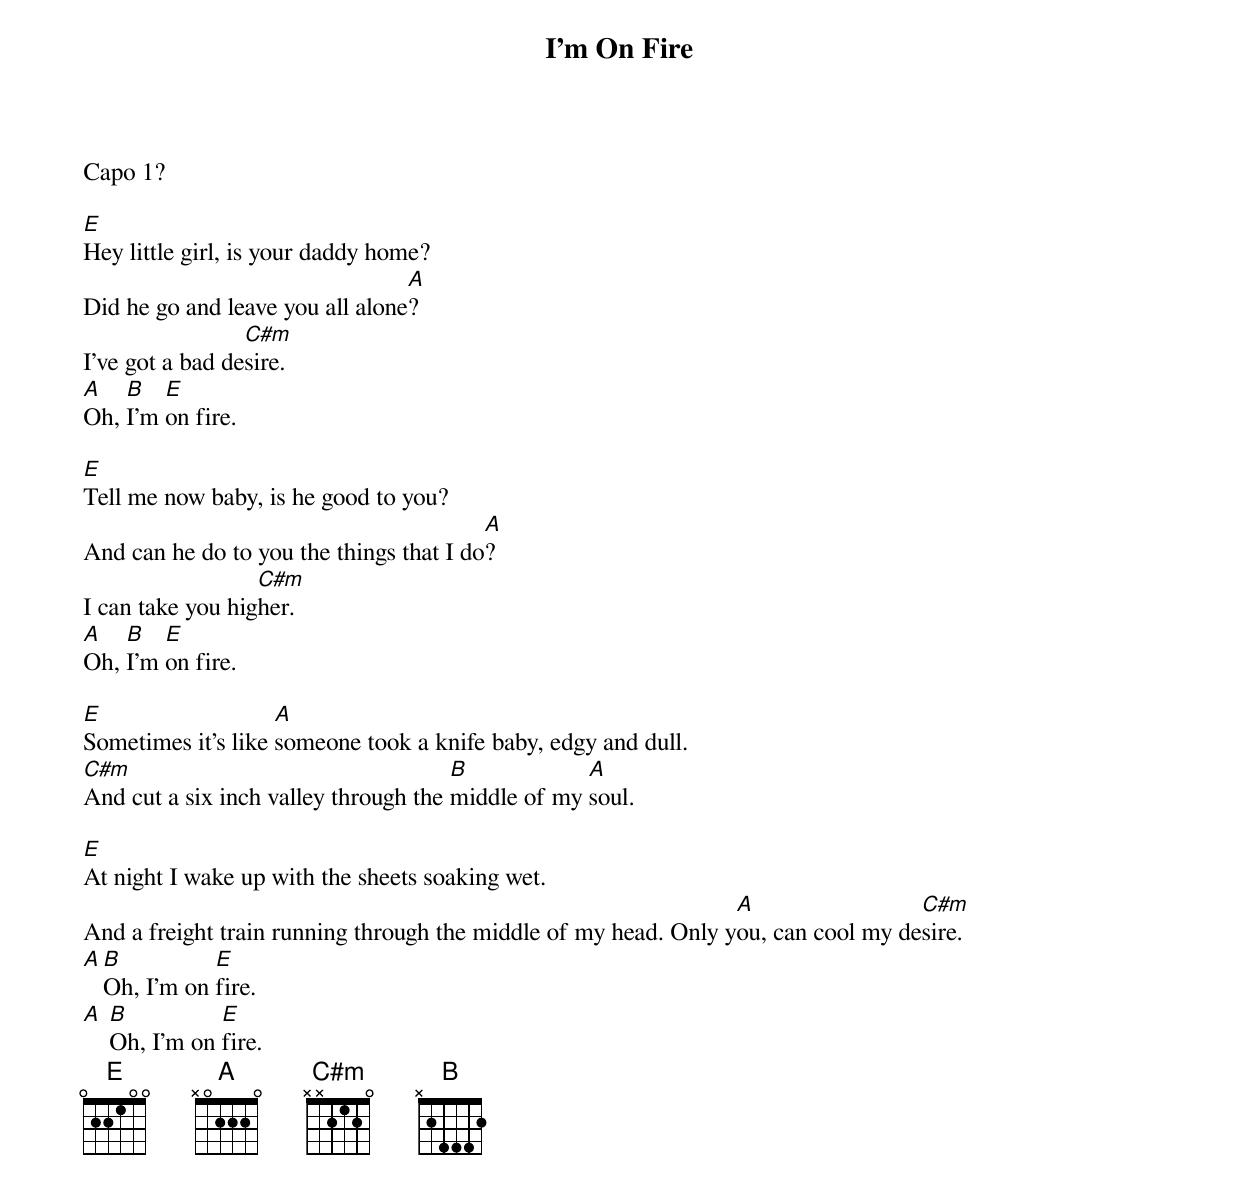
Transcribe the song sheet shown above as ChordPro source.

{title:I'm On Fire}
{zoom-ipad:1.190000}
Capo 1?

[E]Hey little girl, is your daddy home?
Did he go and leave you all alone[A]?
I've got a bad de[C#m]sire.
[A]Oh, [B]I'm [E]on fire.

[E]Tell me now baby, is he good to you?
And can he do to you the things that I do[A]?
I can take you hig[C#m]her.
[A]Oh, [B]I'm [E]on fire.

[E]Sometimes it's like [A]someone took a knife baby, edgy and dull.
[C#m]And cut a six inch valley through the [B]middle of my [A]soul.

[E]At night I wake up with the sheets soaking wet.
And a freight train running through the middle of my head. Only y[A]ou, can cool my de[C#m]sire.
[A][B]Oh, I'm on [E]fire.
[A] [B]Oh, I'm on [E]fire.
